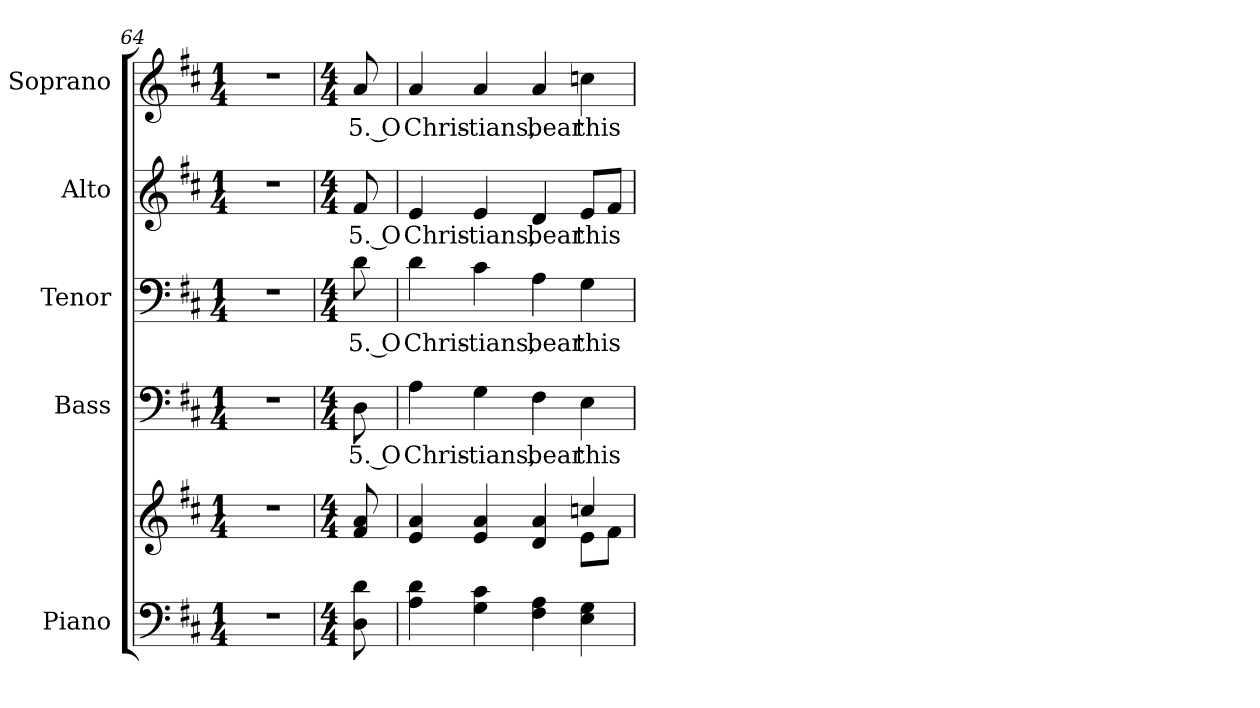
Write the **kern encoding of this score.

**kern	**kern	**kern	**text	**kern	**text	**kern	**text	**kern	**text
*part5	*part5	*part4	*part4	*part3	*part3	*part2	*part2	*part1	*part1
*staff6	*staff5	*staff4	*staff4	*staff3	*staff3	*staff2	*staff2	*staff1	*staff1
*I"Piano	*	*I"Bass	*	*I"Tenor	*	*I"Alto	*	*I"Soprano	*
*I'Pno.	*	*I'B.	*	*I'T.	*	*I'A.	*	*I'S.	*
!!LO:PB:g=z
*clefF4	*clefG2	*clefF4	*	*clefF4	*	*clefG2	*	*clefG2	*
*k[f#c#]	*k[f#c#]	*k[f#c#]	*	*k[f#c#]	*	*k[f#c#]	*	*k[f#c#]	*
*D:	*D:	*D:	*	*D:	*	*D:	*	*D:	*
*M1/4	*M1/4	*M1/4	*	*M1/4	*	*M1/4	*	*M1/4	*
=64	=64	=64	=64	=64	=64	=64	=64	=64	=64
!LO:N:vis=1	!LO:N:vis=1	!LO:N:vis=1	!	!LO:N:vis=1	!	!LO:N:vis=1	!	!LO:N:vis=1	!
4r	4r	4r	.	4r	.	4r	.	4r	.
=65	=65	=65	=65	=65	=65	=65	=65	=65	=65
*M4/4	*M4/4	*M4/4	*	*M4/4	*	*M4/4	*	*M4/4	*
!	!	!	!LO:LY:b:color=#000000	!	!	!	!	!	!
!	!	!	!	!	!LO:LY:b:color=#000000	!	!	!	!
!	!	!	!	!	!	!	!LO:LY:b:color=#000000	!	!
!	!	!	!	!	!	!	!	!	!LO:LY:b:color=#000000
8Di\ 8di	8f#i/ 8ai	8Di\	5. O	8di\	5. O	8f#i/	5. O	8ai/	5. O
!!LO:PB:g=z
=66	=66	=66	=66	=66	=66	=66	=66	=66	=66
*	*^	*	*	*	*	*	*	*	*
!	!	!	!	!LO:LY:b:color=#000000	!	!	!	!	!	!
!	!	!	!	!	!	!LO:LY:b:color=#000000	!	!	!	!
!	!	!	!	!	!	!	!	!LO:LY:b:color=#000000	!	!
!	!	!	!	!	!	!	!	!	!	!LO:LY:b:color=#000000
4Ai\ 4di	4ei/ 4ai	2ryy	4Ai\	Chris-	4di\	Chris-	4ei/	Chris-	4ai/	Chris-
!	!	!	!	!LO:LY:b:color=#000000	!	!	!	!	!	!
!	!	!	!	!	!	!LO:LY:b:color=#000000	!	!	!	!
!	!	!	!	!	!	!	!	!LO:LY:b:color=#000000	!	!
!	!	!	!	!	!	!	!	!	!	!LO:LY:b:color=#000000
4Gi\ 4c#i	4ei/ 4ai	.	4Gi\	-tians,	4c#i\	-tians,	4ei/	-tians,	4ai/	-tians,
!	!	!	!	!LO:LY:b:color=#000000	!	!	!	!	!	!
!	!	!	!	!	!	!LO:LY:b:color=#000000	!	!	!	!
!	!	!	!	!	!	!	!	!LO:LY:b:color=#000000	!	!
!	!	!	!	!	!	!	!	!	!	!LO:LY:b:color=#000000
4F#i\ 4Ai	4di/ 4ai	4ryy	4F#i\	bear	4Ai\	bear	4di/	bear	4ai/	bear
!	!	!	!	!LO:LY:b:color=#000000	!	!	!	!	!	!
!	!	!	!	!	!	!LO:LY:b:color=#000000	!	!	!	!
!	!	!	!	!	!	!	!	!LO:LY:b:color=#000000	!	!
!	!	!	!	!	!	!	!	!	!	!LO:LY:b:color=#000000
4Ei\ 4Gi	4ccni/	8ei\L	4Ei\	this	4Gi\	this	8ei/L	this	4ccni\	this
.	.	8f#i\J	.	.	.	.	8f#i/J	.	.	.
*	*v	*v	*	*	*	*	*	*	*	*
=	=	=	=	=	=	=	=	=	=
*-	*-	*-	*-	*-	*-	*-	*-	*-	*-
